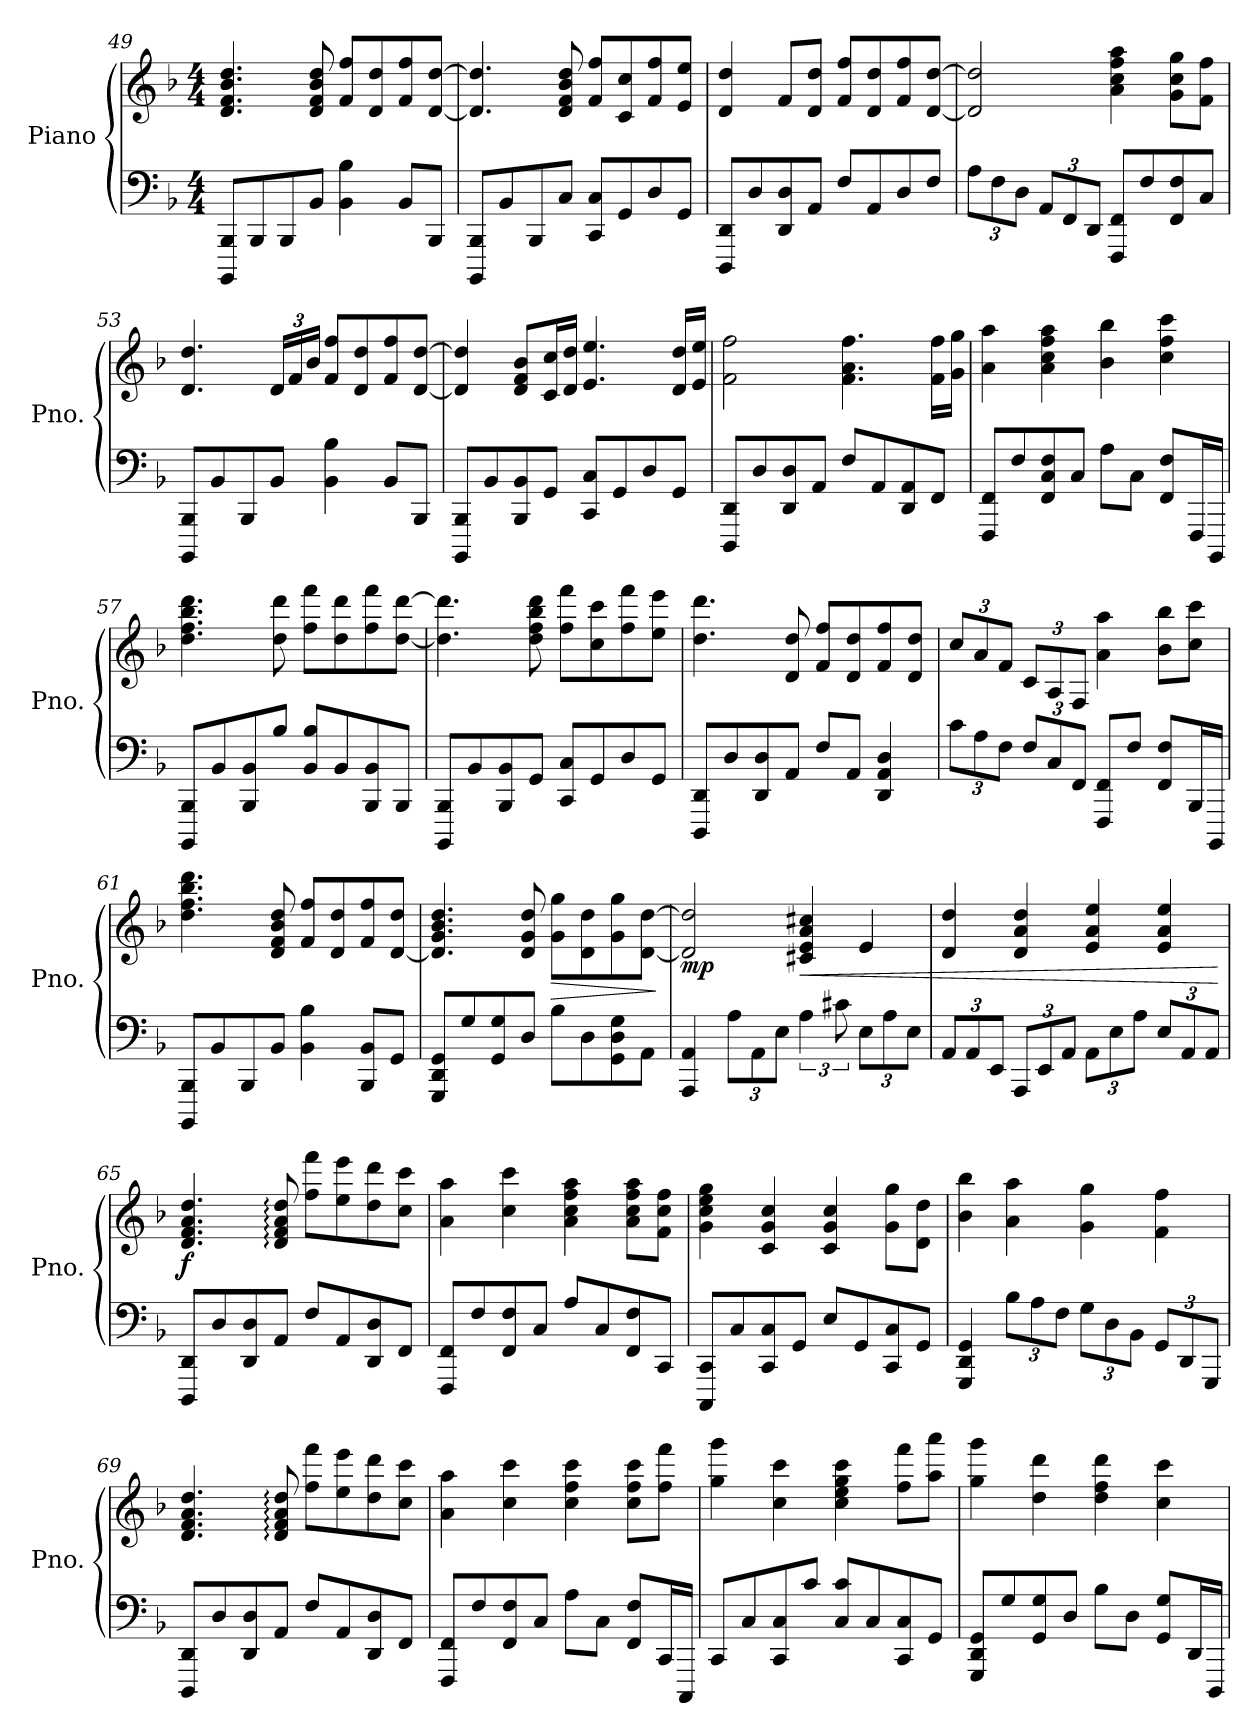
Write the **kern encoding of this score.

**kern	**kern	**dynam
*part1	*part1	*part1
*staff2	*staff1	*staff1/2
*I"Piano	*	*
*I'Pno.	*	*
!!LO:LB:g=z
*clefF4	*clefG2	*
*k[b-]	*k[b-]	*
*M4/4	*M4/4	*
*MM136	*MM136	*
=49	=49	=49
8BBBB-/ 8BBB-/L	4.d/ 4.f/ 4.b-/ 4.dd/	.
8BBB-/	.	.
8BBB-/	.	.
8BB-/J	8d/ 8f/ 8b-/ 8dd/	.
4BB-\ 4B-\	8f/ 8ff/L	.
.	8d/ 8dd/	.
8BB-/L	8f/ 8ff/	.
8BBB-/J	[8d/ [8dd/J	.
=50	=50	=50
8BBBB-/ 8BBB-/L	4.d/] 4.dd/]	.
8BB-/	.	.
8BBB-/	.	.
8C/J	8d/ 8f/ 8b-/ 8dd/	.
8CC/ 8C/L	8f/ 8ff/L	.
8GG/	8c/ 8cc/	.
8D/	8f/ 8ff/	.
8GG/J	8e/ 8ee/J	.
=51	=51	=51
8DDD/ 8DD/L	4d/ 4dd/	.
8D/	.	.
8DD/ 8D/	8f/L	.
8AA/J	8d/ 8dd/J	.
8F/L	8f/ 8ff/L	.
8AA/	8d/ 8dd/	.
8D/	8f/ 8ff/	.
8F/J	[8d/ [8dd/J	.
=52	=52	=52
*Xbrackettup	*	*
12A\L	2d/] 2dd/]	.
12F\	.	.
12D\J	.	.
12AA/L	.	.
12FF/	.	.
12DD/J	.	.
8FFF/ 8FF/L	4a\ 4cc\ 4ff\ 4aa\	.
8F/	.	.
8FF/ 8F/	8g\ 8cc\ 8gg\L	.
8C/J	8f\ 8ff\J	.
!!LO:LB:g=z
=53	=53	=53
8BBBB-/ 8BBB-/L	4.d/ 4.dd/	.
8BB-/	.	.
8BBB-/	.	.
*	*Xbrackettup	*
8BB-/J	24d/LL	.
.	24f/	.
.	24b-/JJ	.
4BB-\ 4B-\	8f/ 8ff/L	.
.	8d/ 8dd/	.
8BB-/L	8f/ 8ff/	.
8BBB-/J	[8d/ [8dd/J	.
=54	=54	=54
8BBBB-/ 8BBB-/L	4d/] 4dd/]	.
8BB-/	.	.
8BBB-/ 8BB-/	8d/ 8f/ 8b-/L	.
8GG/J	16c/ 16cc/L	.
.	16d/ 16dd/JJ	.
8CC/ 8C/L	4.e/ 4.ee/	.
8GG/	.	.
8D/	.	.
8GG/J	16d/ 16dd/LL	.
.	16e/ 16ee/JJ	.
=55	=55	=55
8DDD/ 8DD/L	2f\ 2ff\	.
8D/	.	.
8DD/ 8D/	.	.
8AA/J	.	.
8F/L	4.f\ 4.a\ 4.ff\	.
8AA/	.	.
8DD/ 8AA/	.	.
8FF/J	16f\ 16ff\LL	.
.	16g\ 16gg\JJ	.
=56	=56	=56
8FFF/ 8FF/L	4a\ 4aa\	.
8F/	.	.
8FF/ 8C/ 8F/	4a\ 4cc\ 4ff\ 4aa\	.
8C/J	.	.
8A\L	4b-\ 4bb-\	.
8C\J	.	.
8FF/ 8F/L	4cc\ 4ff\ 4ccc\	.
16FFF/L	.	.
16BBBB-/JJ	.	.
!!LO:LB:g=z
=57	=57	=57
8BBBB-/ 8BBB-/L	4.dd\ 4.ff\ 4.bb-\ 4.ddd\	.
8BB-/	.	.
8BBB-/ 8BB-/	.	.
8B-/J	8dd\ 8ddd\	.
8BB-/ 8B-/L	8ff\ 8fff\L	.
8BB-/	8dd\ 8ddd\	.
8BBB-/ 8BB-/	8ff\ 8fff\	.
8BBB-/J	[8dd\ [8ddd\J	.
=58	=58	=58
8BBBB-/ 8BBB-/L	4.dd\] 4.ddd\]	.
8BB-/	.	.
8BBB-/ 8BB-/	.	.
8GG/J	8dd\ 8ff\ 8bb-\ 8ddd\	.
8CC/ 8C/L	8ff\ 8fff\L	.
8GG/	8cc\ 8ccc\	.
8D/	8ff\ 8fff\	.
8GG/J	8ee\ 8eee\J	.
=59	=59	=59
8DDD/ 8DD/L	4.dd\ 4.ddd\	.
8D/	.	.
8DD/ 8D/	.	.
8AA/J	8d/ 8dd/	.
8F/L	8f/ 8ff/L	.
8AA/J	8d/ 8dd/	.
4DD/ 4AA/ 4D/	8f/ 8ff/	.
.	8d/ 8dd/J	.
=60	=60	=60
12c\L	12cc/L	.
12A\	12a/	.
12F\J	12f/J	.
12F/L	12c/L	.
12C/	12A/	.
12FF/J	12F/J	.
8FFF/ 8FF/L	4a\ 4aa\	.
8F/J	.	.
8FF/ 8F/L	8b-\ 8bb-\L	.
16BBB-/L	8cc\ 8ccc\J	.
16BBBB-/JJ	.	.
!!LO:LB:g=z
=61	=61	=61
8BBBB-/ 8BBB-/L	4.dd\ 4.ff\ 4.bb-\ 4.ddd\	.
8BB-/	.	.
8BBB-/	.	.
8BB-/J	8d/ 8f/ 8b-/ 8dd/	.
4BB-\ 4B-\	8f/ 8ff/L	.
.	8d/ 8dd/	.
8BBB-/ 8BB-/L	8f/ 8ff/	.
8GG/J	[8d/ 8dd/J	.
=62	=62	=62
8GGG/ 8DD/ 8GG/L	4.d/] 4.g/ 4.b-/ 4.dd/	.
8G/	.	.
8GG/ 8G/	.	.
8D/J	8d/ 8g/ 8dd/	.
!	!	!LO:HP:b
8B-\L	8g\ 8gg\L	>
8D\	8d\ 8dd\	.
8GG\ 8D\ 8G\	8g\ 8gg\	.
8AA\J	[8d\ [8dd\J	.
.	.	]
=63	=63	=63
*	*MM140	*
!	!	!LO:DY:b
4AAA/ 4AA/	2d/] 2dd/]	mp
12A\L	.	.
12AA\	.	.
12E\J	.	.
*brackettup	*	*
!	!	!LO:HP:b
6A\	4c#X/ 4e/ 4a/ 4cc#X/	<
12c#X\	.	.
*Xbrackettup	*	*
12E\L	4e/	.
12A\	.	.
12E\J	.	.
=64	=64	=64
12AA/L	4d/ 4dd/	.
12AA/	.	.
12EE/J	.	.
12AAA/L	4d/ 4a/ 4dd/	.
12EE/	.	.
12AA/J	.	.
12AA\L	4e/ 4a/ 4ee/	.
12E\	.	.
12A\J	.	.
12E/L	4e/ 4a/ 4ee/	.
12AA/	.	.
12AA/J	.	.
.	.	[
!!LO:PB:g=z
=65	=65	=65
!	!	!LO:DY:b
8DDD/ 8DD/L	4.d/ 4.f/ 4.a/ 4.dd/	f
8D/	.	.
8DD/ 8D/	.	.
8AA/J	8d/: 8f/: 8a/: 8dd/:	.
8F/L	8ff\ 8fff\L	.
8AA/	8ee\ 8eee\	.
8DD/ 8D/	8dd\ 8ddd\	.
8FF/J	8cc\ 8ccc\J	.
=66	=66	=66
8FFF/ 8FF/L	4a\ 4aa\	.
8F/	.	.
8FF/ 8F/	4cc\ 4ccc\	.
8C/J	.	.
8A/L	4a\ 4cc\ 4ff\ 4aa\	.
8C/	.	.
8FF/ 8F/	8a\ 8cc\ 8ff\ 8aa\L	.
8CC/J	8f\ 8cc\ 8ff\J	.
=67	=67	=67
8CCC/ 8CC/L	4g\ 4cc\ 4ee\ 4gg\	.
8C/	.	.
8CC/ 8C/	4c/ 4g/ 4cc/	.
8GG/J	.	.
8E/L	4c/ 4g/ 4cc/	.
8GG/	.	.
8CC/ 8C/	8g\ 8gg\L	.
8GG/J	8d\ 8dd\J	.
=68	=68	=68
4GGG/ 4DD/ 4GG/	4b-\ 4bb-\	.
12B-\L	4a\ 4aa\	.
12A\	.	.
12F\J	.	.
12G\L	4g\ 4gg\	.
12D\	.	.
12BB-\J	.	.
12GG/L	4f\ 4ff\	.
12DD/	.	.
12GGG/J	.	.
!!LO:LB:g=z
=69	=69	=69
8DDD/ 8DD/L	4.d/ 4.f/ 4.a/ 4.dd/	.
8D/	.	.
8DD/ 8D/	.	.
8AA/J	8d/: 8f/: 8a/: 8dd/:	.
8F/L	8ff\ 8fff\L	.
8AA/	8ee\ 8eee\	.
8DD/ 8D/	8dd\ 8ddd\	.
8FF/J	8cc\ 8ccc\J	.
=70	=70	=70
8FFF/ 8FF/L	4a\ 4aa\	.
8F/	.	.
8FF/ 8F/	4cc\ 4ccc\	.
8C/J	.	.
8A\L	4cc\ 4ff\ 4ccc\	.
8C\J	.	.
8FF/ 8F/L	8cc\ 8ff\ 8ccc\L	.
16CC/L	8ff\ 8fff\J	.
16CCC/JJ	.	.
=71	=71	=71
8CC/L	4gg\ 4ggg\	.
8C/	.	.
8CC/ 8C/	4cc\ 4ccc\	.
8c/J	.	.
8C/ 8c/L	4cc\ 4ee\ 4gg\ 4ccc\	.
8C/	.	.
8CC/ 8C/	8ff\ 8fff\L	.
8GG/J	8aa\ 8aaa\J	.
=72	=72	=72
8GGG/ 8DD/ 8GG/L	4gg\ 4ggg\	.
8G/	.	.
8GG/ 8G/	4dd\ 4ddd\	.
8D/J	.	.
8B-\L	4dd\ 4ff\ 4ddd\	.
8D\J	.	.
8GG/ 8G/L	4cc\ 4ccc\	.
16DD/L	.	.
16DDD/JJ	.	.
=	=	=
*-	*-	*-
